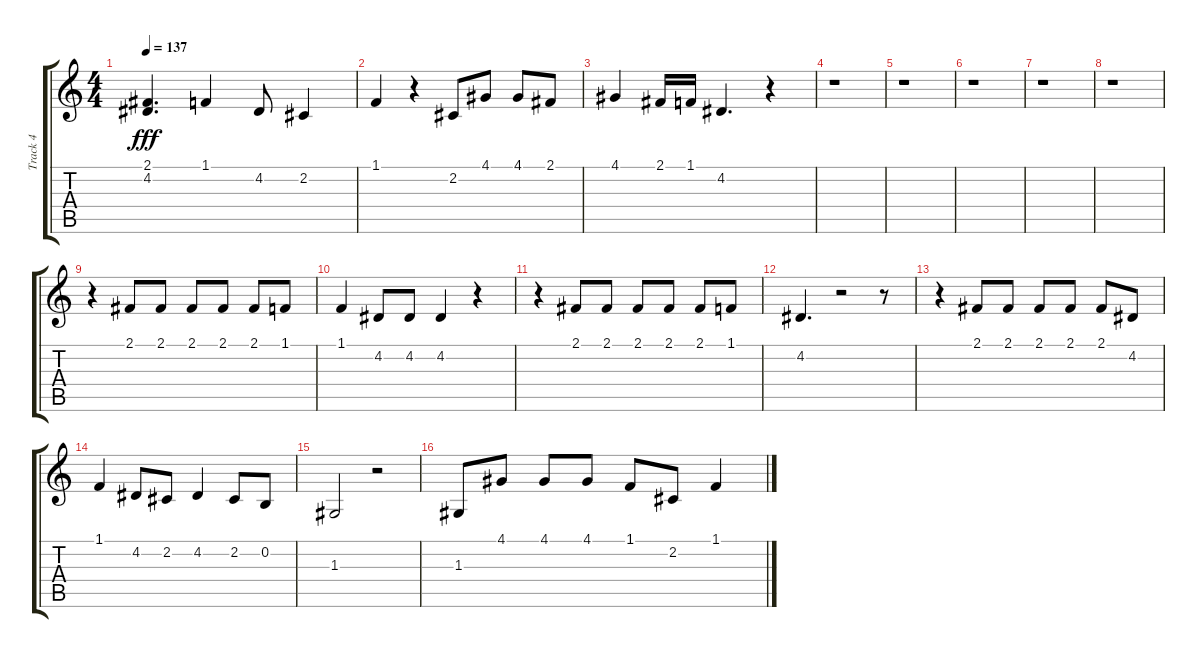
\track ("Track 4" "Track 4") {instrument lead2sawtooth}
\staff {score tabs}
\tuning (E4 B3 G3 D3 A2 E2) {hide}
\ts (4 4)
\tempo 137
\clef g2
\ks c
(2.1 4.2).4{d dy fff} 1.1.4 4.2.8 2.2.4 |
1.1.4 r.4 2.2.8 4.1.8 4.1.8 2.1.8 |
4.1.4 2.1.16 1.1.16 4.2.4{d} r.4 |
r.1 |
r.1 |
r.1 |
r.1 |
r.1 |
r.4 2.1.8 2.1.8 2.1.8 2.1.8 2.1.8 1.1.8 |
1.1.4 4.2.8 4.2.8 4.2.4 r.4 |
r.4 2.1.8 2.1.8 2.1.8 2.1.8 2.1.8 1.1.8 |
4.2.4{d} r.2 r.8 |
r.4 2.1.8 2.1.8 2.1.8 2.1.8 2.1.8 4.2.8 |
1.1.4 4.2.8 2.2.8 4.2.4 2.2.8 0.2.8 |
1.3.2 r.2 |
1.3.8 4.1.8 4.1.8 4.1.8 1.1.8 2.2.8 1.1.4
